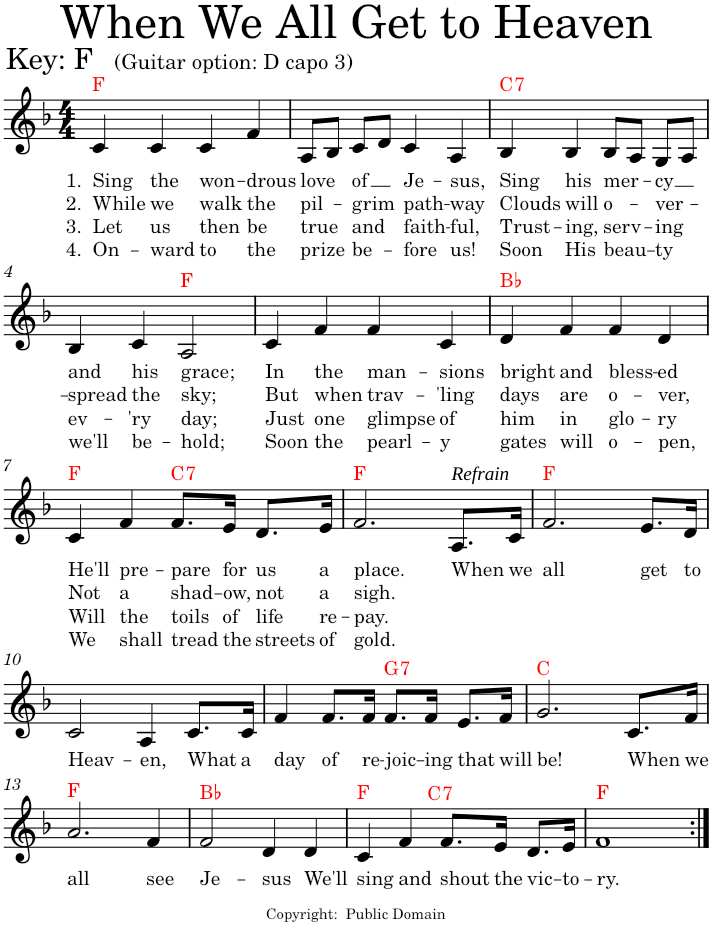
**kern	**text	**text	**text	**text	**harte
*part1	*part1	*part1	*part1	*part1	*part1
*staff1	*staff1	*staff1	*staff1	*staff1	*
*I"Piano	*	*	*	*	*
*I'Pno.	*	*	*	*	*
*clefG2	*	*	*	*	*
*k[b-]	*	*	*	*	*
*M4/4	*	*	*	*	*
=1	=1	=1	=1	=1	=1
!	!LO:LY:b	!LO:LY:b	!LO:LY:b	!LO:LY:b	!
4c/	1. Sing	2. While	-3. Let	4. On-	F:maj
!	!LO:LY:b	!LO:LY:b	!LO:LY:b	!LO:LY:b	!
4c/	the	we	us	-ward	.
!	!LO:LY:b	!LO:LY:b	!LO:LY:b	!LO:LY:b	!
4c/	won-	walk	then	to	.
!	!LO:LY:b	!LO:LY:b	!LO:LY:b	!LO:LY:b	!
4f/	-drous	the	be	the	.
=2	=2	=2	=2	=2	=2
!	!LO:LY:b	!LO:LY:b	!LO:LY:b	!LO:LY:b	!
8A/L	love	pil-	true	prize	.
8B-/J	.	.	.	.	.
!	!LO:LY:b	!LO:LY:b	!LO:LY:b	!LO:LY:b	!
8c/L	of	-grim	and	be-	.
8d/J	.	.	.	.	.
!	!LO:LY:b	!LO:LY:b	!LO:LY:b	!LO:LY:b	!
4c/	Je-	path-	-faith-	-fore	.
!	!LO:LY:b	!LO:LY:b	!LO:LY:b	!LO:LY:b	!
4A/	-sus,	-way	ful,	us!	.
=3	=3	=3	=3	=3	=3
!	!LO:LY:b	!LO:LY:b	!LO:LY:b	!LO:LY:b	!LO:H:kt=7
4B-/	Sing	Clouds	Trust-	Soon	C:7
!	!LO:LY:b	!LO:LY:b	!LO:LY:b	!LO:LY:b	!
4B-/	his	will	-ing,	His	.
!	!LO:LY:b	!LO:LY:b	!LO:LY:b	!LO:LY:b	!
8B-/L	mer-	o-	serv-	beau-	.
8A/J	.	.	.	.	.
!	!LO:LY:b	!LO:LY:b	!LO:LY:b	!LO:LY:b	!
8G/L	-cy	-ver-	-ing	-ty	.
8A/J	.	.	.	.	.
!!LO:LB:g=z
=4	=4	=4	=4	=4	=4
!	!LO:LY:b	!LO:LY:b	!LO:LY:b	!LO:LY:b	!
4B-/	and	-spread	ev-	we'll	.
!	!LO:LY:b	!LO:LY:b	!LO:LY:b	!LO:LY:b	!
4c/	his	the	'ry	be-	.
!	!LO:LY:b	!LO:LY:b	!LO:LY:b	!LO:LY:b	!
2A/	-grace;	sky;	day;	-hold;	F:maj
=5	=5	=5	=5	=5	=5
!	!LO:LY:b	!LO:LY:b	!LO:LY:b	!LO:LY:b	!
4c/	In	But	Just	Soon	.
!	!LO:LY:b	!LO:LY:b	!LO:LY:b	!LO:LY:b	!
4f/	the	when	one	the	.
!	!LO:LY:b	!LO:LY:b	!LO:LY:b	!LO:LY:b	!
4f/	man-	trav-	glimpse	pearl-	.
!	!LO:LY:b	!LO:LY:b	!LO:LY:b	!LO:LY:b	!
4c/	-sions	-'ling	-of	-y	.
=6	=6	=6	=6	=6	=6
!	!LO:LY:b	!LO:LY:b	!LO:LY:b	!LO:LY:b	!
4d/	bright	days	him	gates	Bb:maj
!	!LO:LY:b	!LO:LY:b	!LO:LY:b	!LO:LY:b	!
4f/	and	are	in	will	.
!	!LO:LY:b	!LO:LY:b	!LO:LY:b	!LO:LY:b	!
4f/	bless-	o-	glo-	o-	.
!	!LO:LY:b	!LO:LY:b	!LO:LY:b	!LO:LY:b	!
4d/	-ed	-ver,	-ry	-pen,	.
!!LO:LB:g=z
=7	=7	=7	=7	=7	=7
!	!LO:LY:b	!LO:LY:b	!LO:LY:b	!LO:LY:b	!
4c/	He'll	Not	Will	We	F:maj
!	!LO:LY:b	!LO:LY:b	!LO:LY:b	!LO:LY:b	!
4f/	pre-	a	the	shall	.
!	!LO:LY:b	!LO:LY:b	!LO:LY:b	!LO:LY:b	!LO:H:kt=7
8.f/L	-pare	shad-	toils	tread	C:7
!	!LO:LY:b	!LO:LY:b	!LO:LY:b	!LO:LY:b	!
16e/Jk	for	-ow,	of	the	.
!	!LO:LY:b	!LO:LY:b	!LO:LY:b	!LO:LY:b	!
8.d/L	us	not	life	streets	.
!	!LO:LY:b	!LO:LY:b	!LO:LY:b	!LO:LY:b	!
16e/Jk	a	a	re-	of	.
=8	=8	=8	=8	=8	=8
!	!LO:LY:b	!LO:LY:b	!LO:LY:b	!LO:LY:b	!
2.f/	place.	sigh.	pay.	gold.	F:maj
!LO:TX:a:i:t=Refrain	!	!	!	!	!
!	!LO:LY:b	!	!	!	!
8.A/L	When	.	.	.	.
!	!LO:LY:b	!	!	!	!
16c/Jk	we	.	.	.	.
=9	=9	=9	=9	=9	=9
!	!LO:LY:b	!	!	!	!
2.f/	all	.	.	.	F:maj
!	!LO:LY:b	!	!	!	!
8.e/L	get	.	.	.	.
!	!LO:LY:b	!	!	!	!
16d/Jk	to	.	.	.	.
!!LO:LB:g=z
=10	=10	=10	=10	=10	=10
!	!LO:LY:b	!	!	!	!
2c/	Heav-	.	.	.	.
!	!LO:LY:b	!	!	!	!
4A/	-en,	.	.	.	.
!	!LO:LY:b	!	!	!	!
8.c/L	What	.	.	.	.
!	!LO:LY:b	!	!	!	!
16c/Jk	a	.	.	.	.
=11	=11	=11	=11	=11	=11
!	!LO:LY:b	!	!	!	!
4f/	day	.	.	.	.
!	!LO:LY:b	!	!	!	!
8.f/L	of	.	.	.	.
!	!LO:LY:b	!	!	!	!
16f/Jk	re-	.	.	.	.
!	!LO:LY:b	!	!	!	!LO:H:kt=7
8.f/L	-joic-	.	.	.	G:7
!	!LO:LY:b	!	!	!	!
16f/Jk	-ing	.	.	.	.
!	!LO:LY:b	!	!	!	!
8.e/L	that	.	.	.	.
!	!LO:LY:b	!	!	!	!
16f/Jk	will	.	.	.	.
=12	=12	=12	=12	=12	=12
!	!LO:LY:b	!	!	!	!
2.g/	be!	.	.	.	C:maj
!	!LO:LY:b	!	!	!	!
8.c/L	When	.	.	.	.
!	!LO:LY:b	!	!	!	!
16f/Jk	we	.	.	.	.
!!LO:LB:g=z
=13	=13	=13	=13	=13	=13
!	!LO:LY:b	!	!	!	!
2.a/	all	.	.	.	F:maj
!	!LO:LY:b	!	!	!	!
4f/	see	.	.	.	.
=14	=14	=14	=14	=14	=14
!	!LO:LY:b	!	!	!	!
2f/	Je-	.	.	.	Bb:maj
!	!LO:LY:b	!	!	!	!
4d/	-sus	.	.	.	.
!	!LO:LY:b	!	!	!	!
4d/	We'll	.	.	.	.
=15	=15	=15	=15	=15	=15
!	!LO:LY:b	!	!	!	!
*^	*	*	*	*	*
4c/	4.ryy	sing	.	.	.	F:maj
!	!	!LO:LY:b	!	!	!	!
4f/	.	and	.	.	.	.
!	!	!	!	!	!	!LO:H:kt=7
.	2ryy	.	.	.	.	C:7
!	!	!LO:LY:b	!	!	!	!
8.f/L	.	shout	.	.	.	.
!	!	!LO:LY:b	!	!	!	!
16e/Jk	.	the	.	.	.	.
!	!	!LO:LY:b	!	!	!	!
8.d/L	.	vic-	.	.	.	.
.	8ryy	.	.	.	.	.
!	!	!LO:LY:b	!	!	!	!
16e/Jk	.	-to-	.	.	.	.
=16	=16	=16	=16	=16	=16	=16
!	!	!LO:LY:b	!	!	!	!
*v	*v	*	*	*	*	*
1f	-ry.	.	.	.	F:maj
=:|!	=:|!	=:|!	=:|!	=:|!	=:|!
*-	*-	*-	*-	*-	*-
